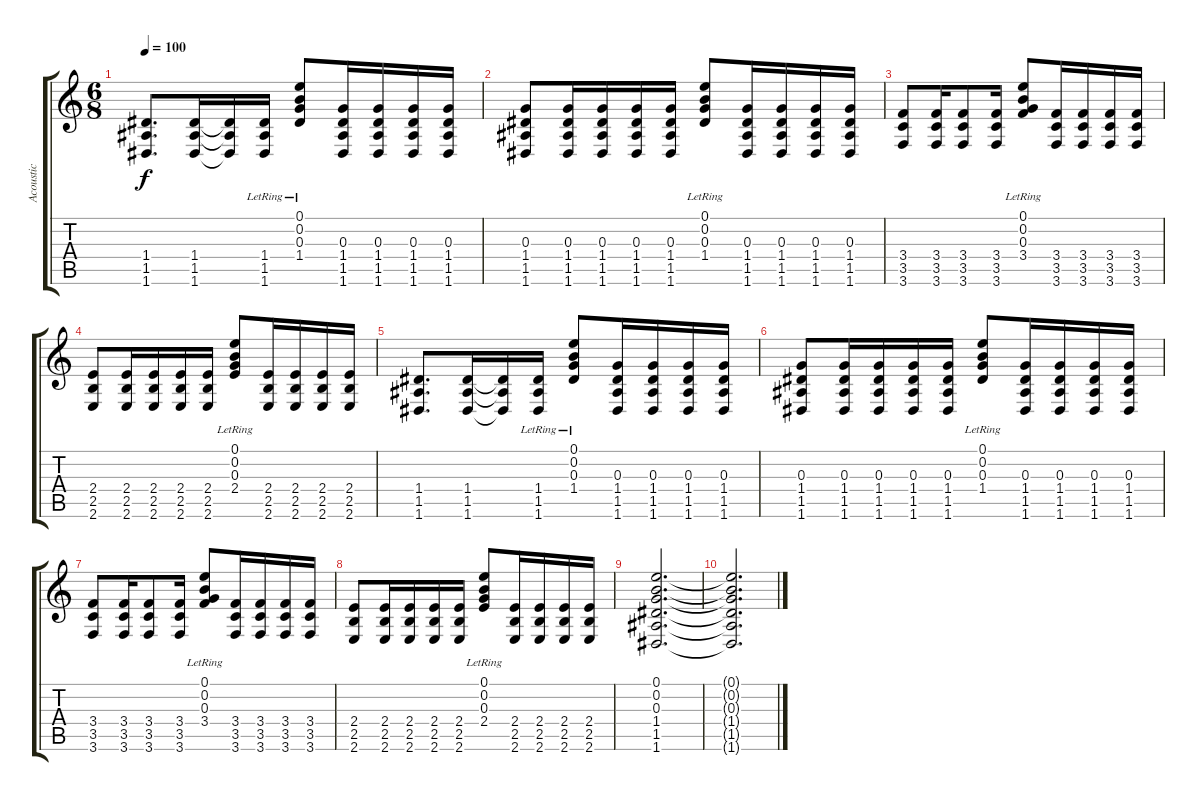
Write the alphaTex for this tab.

\track ("Acoustic" "Acoustic") {instrument acousticguitarsteel}
\staff {score tabs}
\tuning (E4 B3 G3 D3 A2 D2) {hide}
\ts (6 8)
\tempo 100
\clef g2
\ks c
(1.4 1.5 1.6).8{d dy f} (1.4 1.5 1.6).16 (1.4{t} 1.5{t} 1.6{t}).16 (1.4 1.5{lr} 1.6{lr}).16 (0.1{lr} 0.2{lr} 0.3 1.4).8 (0.3 1.4 1.5 1.6).16 (0.3 1.4 1.5 1.6).16 (0.3 1.4 1.5 1.6).16 (0.3 1.4 1.5 1.6).16 |
(0.3 1.4 1.5 1.6).8 (0.3 1.4 1.5 1.6).16 (0.3 1.4 1.5 1.6).16 (0.3 1.4 1.5 1.6).16 (0.3 1.4 1.5 1.6).16 (0.1{lr} 0.2{lr} 0.3{lr} 1.4).8 (0.3 1.4 1.5 1.6).16 (0.3 1.4 1.5 1.6).16 (0.3 1.4 1.5 1.6).16 (0.3 1.4 1.5 1.6).16 |
(3.4 3.5 3.6).8 (3.4 3.5 3.6).16 (3.4 3.5 3.6).8 (3.4 3.5 3.6).16 (0.1{lr} 0.2{lr} 0.3{lr} 3.4{lr}).8 (3.4 3.5 3.6).16 (3.4 3.5 3.6).16 (3.4 3.5 3.6).16 (3.4 3.5 3.6).16 |
(2.4 2.5 2.6).8 (2.4 2.5 2.6).16 (2.4 2.5 2.6).16 (2.4 2.5 2.6).16 (2.4 2.5 2.6).16 (0.1{lr} 0.2{lr} 0.3{lr} 2.4).8 (2.4 2.5 2.6).16 (2.4 2.5 2.6).16 (2.4 2.5 2.6).16 (2.4 2.5 2.6).16 |
(1.4 1.5 1.6).8{d} (1.4 1.5 1.6).16 (1.4{t} 1.5{t} 1.6{t}).16 (1.4 1.5{lr} 1.6{lr}).16 (0.1{lr} 0.2{lr} 0.3 1.4).8 (0.3 1.4 1.5 1.6).16 (0.3 1.4 1.5 1.6).16 (0.3 1.4 1.5 1.6).16 (0.3 1.4 1.5 1.6).16 |
(0.3 1.4 1.5 1.6).8 (0.3 1.4 1.5 1.6).16 (0.3 1.4 1.5 1.6).16 (0.3 1.4 1.5 1.6).16 (0.3 1.4 1.5 1.6).16 (0.1{lr} 0.2{lr} 0.3{lr} 1.4).8 (0.3 1.4 1.5 1.6).16 (0.3 1.4 1.5 1.6).16 (0.3 1.4 1.5 1.6).16 (0.3 1.4 1.5 1.6).16 |
(3.4 3.5 3.6).8 (3.4 3.5 3.6).16 (3.4 3.5 3.6).8 (3.4 3.5 3.6).16 (0.1{lr} 0.2{lr} 0.3{lr} 3.4{lr}).8 (3.4 3.5 3.6).16 (3.4 3.5 3.6).16 (3.4 3.5 3.6).16 (3.4 3.5 3.6).16 |
(2.4 2.5 2.6).8 (2.4 2.5 2.6).16 (2.4 2.5 2.6).16 (2.4 2.5 2.6).16 (2.4 2.5 2.6).16 (0.1{lr} 0.2{lr} 0.3{lr} 2.4).8 (2.4 2.5 2.6).16 (2.4 2.5 2.6).16 (2.4 2.5 2.6).16 (2.4 2.5 2.6).16 |
(0.1 0.2 0.3 1.4 1.5 1.6).2{d} |
(0.1{t} 0.2{t} 0.3{t} 1.4{t} 1.5{t} 1.6{t}).2{d}
